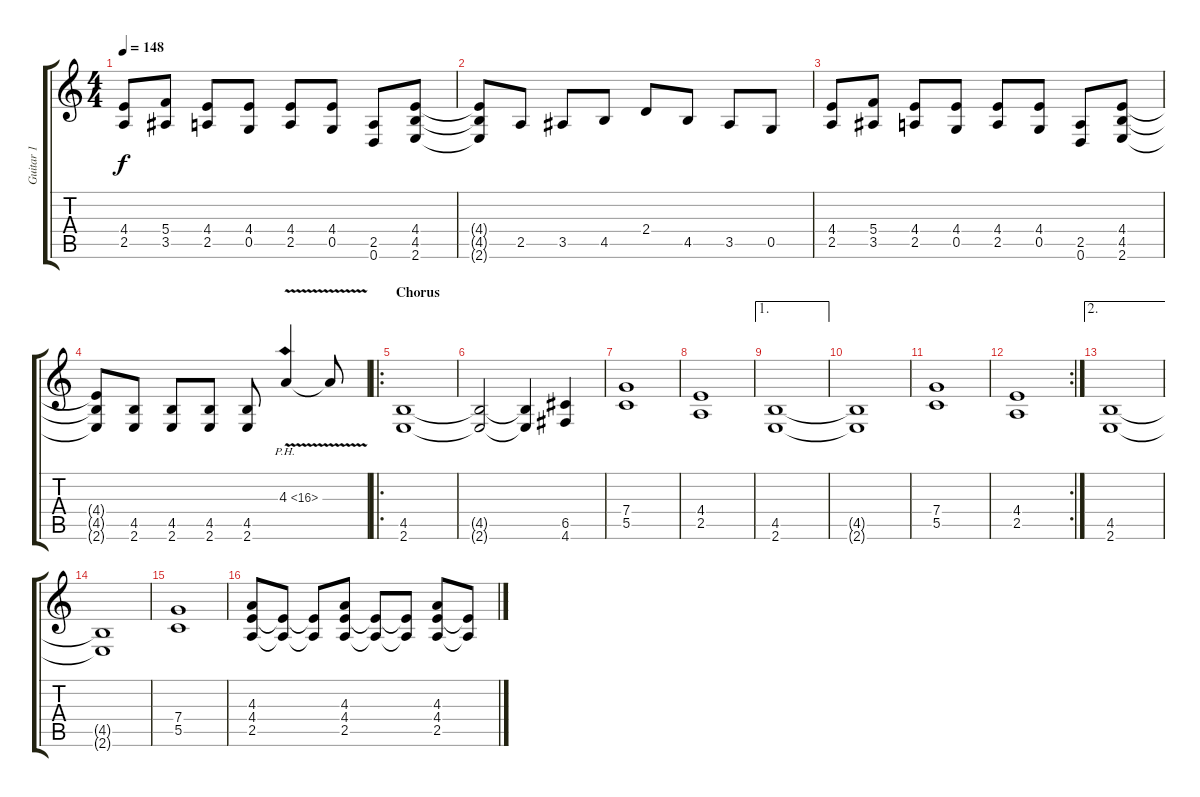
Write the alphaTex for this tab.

\track ("Guitar 1" "Guitar 1") {instrument overdrivenguitar}
\staff {score tabs}
\tuning (D4 A3 F3 C3 G2 D2) {hide}
\ts (4 4)
\tempo 148
\clef g2
\ks c
(4.4 2.5).8{dy f} (5.4 3.5).8 (4.4 2.5).8 (4.4 0.5).8 (4.4 2.5).8 (4.4 0.5).8 (2.5 0.6).8 (4.4 4.5 2.6).8 |
(4.4{t} 4.5{t} 2.6{t}).8 2.5.8 3.5.8 4.5.8 2.4.8 4.5.8 3.5.8 0.5.8 |
(4.4 2.5).8 (5.4 3.5).8 (4.4 2.5).8 (4.4 0.5).8 (4.4 2.5).8 (4.4 0.5).8 (2.5 0.6).8 (4.4 4.5 2.6).8 |
(4.4{t} 4.5{t} 2.6{t}).8 (4.5 2.6).8 (4.5 2.6).8 (4.5 2.6).8 (4.5 2.6).8 4.3{ph 12 v}.4 4.3{t}.8 |
\ro
\section ("" "Chorus")
(4.5 2.6).1 |
(4.5{t} 2.6{t}).2 (4.5{t} 2.6{t}).4 (6.5 4.6).4 |
(7.4 5.5).1 |
(4.4 2.5).1 |
\ae 1
(4.5 2.6).1 |
(4.5{t} 2.6{t}).1 |
(7.4 5.5).1 |
\rc 2
(4.4 2.5).1 |
\ae 2
(4.5 2.6).1 |
(4.5{t} 2.6{t}).1 |
(7.4 5.5).1 |
(4.3 4.4 2.5).8 (4.4{t} 2.5{t}).8 (4.4{t} 2.5{t}).8 (4.3 4.4 2.5).8 (4.4{t} 2.5{t}).8 (4.4{t} 2.5{t}).8 (4.3 4.4 2.5).8 (4.4{t} 2.5{t}).8
